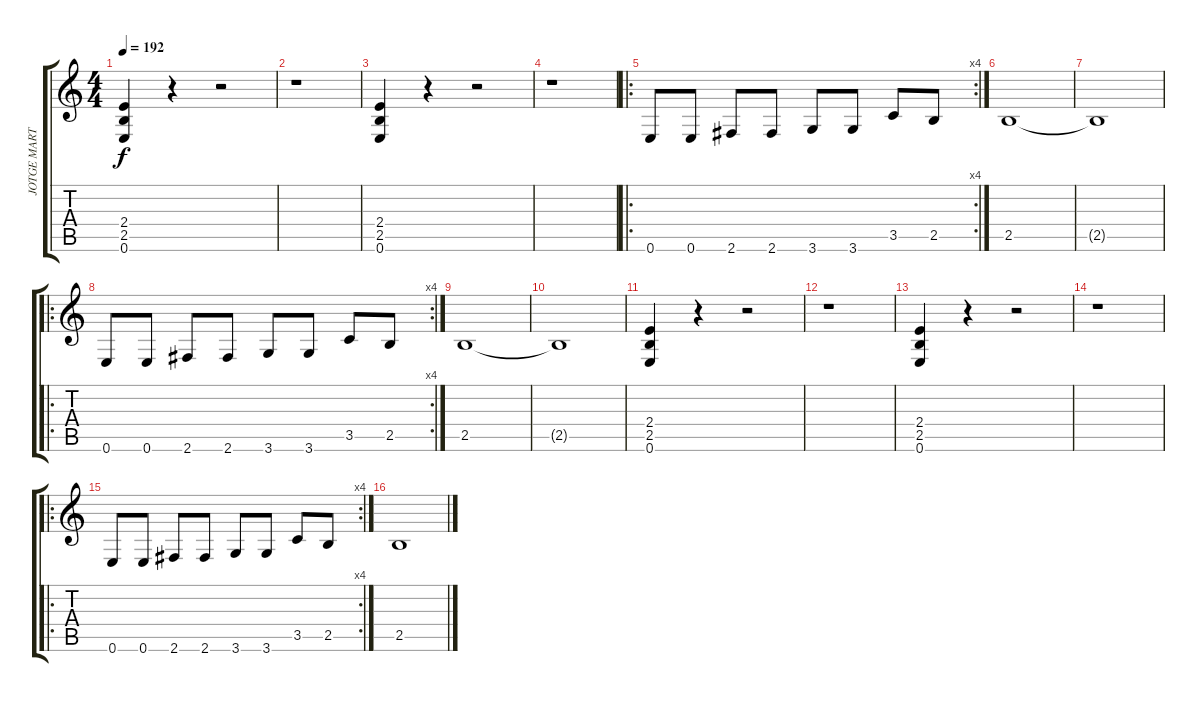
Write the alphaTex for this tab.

\track ("JOTGE MARTINEZ" "JOTGE MART") {instrument overdrivenguitar}
\staff {score tabs}
\tuning (E4 B3 G3 D3 A2 E2) {hide}
\ts (4 4)
\tempo 192
\clef g2
\ks c
(2.4 2.5 0.6).4{dy f} r.4 r.2 |
r.1 |
(2.4 2.5 0.6).4 r.4 r.2 |
r.1 |
\ro
\rc 4
0.6.8 0.6.8 2.6.8 2.6.8 3.6.8 3.6.8 3.5.8 2.5.8 |
2.5.1 |
2.5{t}.1 |
\ro
\rc 4
0.6.8 0.6.8 2.6.8 2.6.8 3.6.8 3.6.8 3.5.8 2.5.8 |
2.5.1 |
2.5{t}.1 |
(2.4 2.5 0.6).4 r.4 r.2 |
r.1 |
(2.4 2.5 0.6).4 r.4 r.2 |
r.1 |
\ro
\rc 4
0.6.8 0.6.8 2.6.8 2.6.8 3.6.8 3.6.8 3.5.8 2.5.8 |
2.5.1
